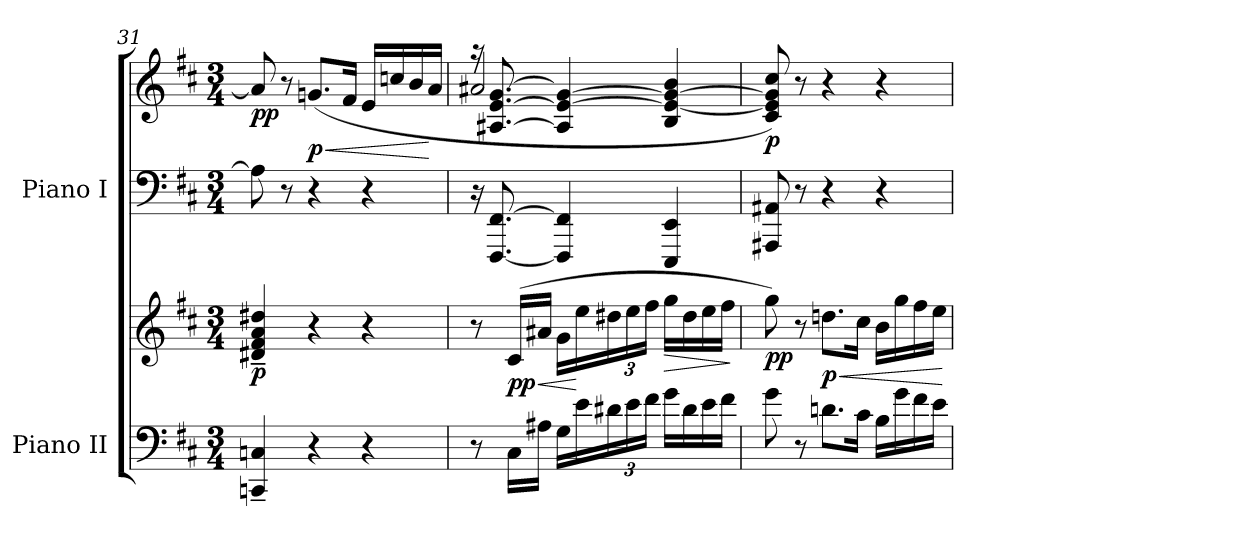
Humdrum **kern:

**kern	**kern	**dynam	**kern	**kern	**dynam
*part2	*part2	*part2	*part1	*part1	*part1
*staff4	*staff3	*staff3/4	*staff2	*staff1	*staff1/2
*I"Piano II	*	*	*I"Piano I	*	*
*I'Pno	*	*	*I'Pno	*	*
*clefF4	*clefG2	*	*clefF4	*clefG2	*
*k[f#c#]	*k[f#c#]	*	*k[f#c#]	*k[f#c#]	*
*D:	*D:	*	*D:	*D:	*
*M3/4	*M3/4	*	*M3/4	*M3/4	*
=31	=31	=31	=31	=31	=31
!	!	!LO:DY:b	!	!	!LO:DY:b
4CCn/~ 4Cn/~	4d#X/~ 4f#/~ 4a/~ 4dd#X/~	p	8A\]	8a/]	pp
.	.	.	8r	8r	.
!	!	!	!	!	!LO:HP:b
!	!	!	!	!	!LO:DY:n=1:b
4r	4r	.	4r	(>8.gni/L	< p
.	.	.	.	16f#/Jk	.
4r	4r	.	4r	16e/LL	.
.	.	.	.	16ccn/	.
.	.	.	.	16b/	.
.	.	.	.	16a/JJ	[
!!LO:LB:g=z
=32	=32	=32	=32	=32	=32
*	*	*	*	*^	*
8r	8r	.	16r	16r	2a#X/	.
.	.	.	[8.FFF#/ [8.FF#/	[8.A#X/ [8.e/ [8.g/	.	.
!	!	!LO:HP:b	!	!	!	!
!	!	!LO:DY:n=1:b	!	!	!	!
16C#i\LL	(>16c#i/LL	< pp	.	.	.	.
16A#X\JJ	16a#X/JJ	.	.	.	.	.
16G\LL	16g\LL	.	4FFF#/] 4FF#/]	4A#/] 4e/_ 4g/_	.	.
16e\	16ee\	[	.	.	.	.
*Xbrackettup	*Xbrackettup	*	*	*	*	*
24d#X\	24dd#X\	.	.	.	.	.
24e\	24ee\	.	.	.	.	.
24f#\JJ	24ff#\JJ	.	.	.	.	.
!	!	!LO:HP:b	!	!	!	!
16g\LL	16gg\LL	>	4EEE/ 4EE/	4B/ 4e/_ 4g/_ 4b/	4ryy	.
16d#\	16dd#\	.	.	.	.	.
16e\	16ee\	.	.	.	.	.
16f#\JJ	16ff#\JJ	.	.	.	.	.
*	*	*	*	*v	*v	*
.	.	]	.	.	.
=33	=33	=33	=33	=33	=33
!	!	!LO:DY:b	!	!	!LO:DY:b
8g\	8gg\)	pp	8AAA#X/ 8AA#X/	8c#/ 8e/] 8g/] 8cc#/)	p
8r	8r	.	8r	8r	.
!	!	!LO:HP:b	!	!	!
!	!	!LO:DY:n=1:b	!	!	!
8.dni\L	8.ddni\L	< p	4r	4r	.
16c#\Jk	16cc#\Jk	.	.	.	.
16B\LL	16b\LL	.	4r	4r	.
16g\	16gg\	.	.	.	.
16f#\	16ff#\	.	.	.	.
16e\JJ	16ee\JJ	.	.	.	.
.	.	[	.	.	.
=	=	=	=	=	=
*-	*-	*-	*-	*-	*-
